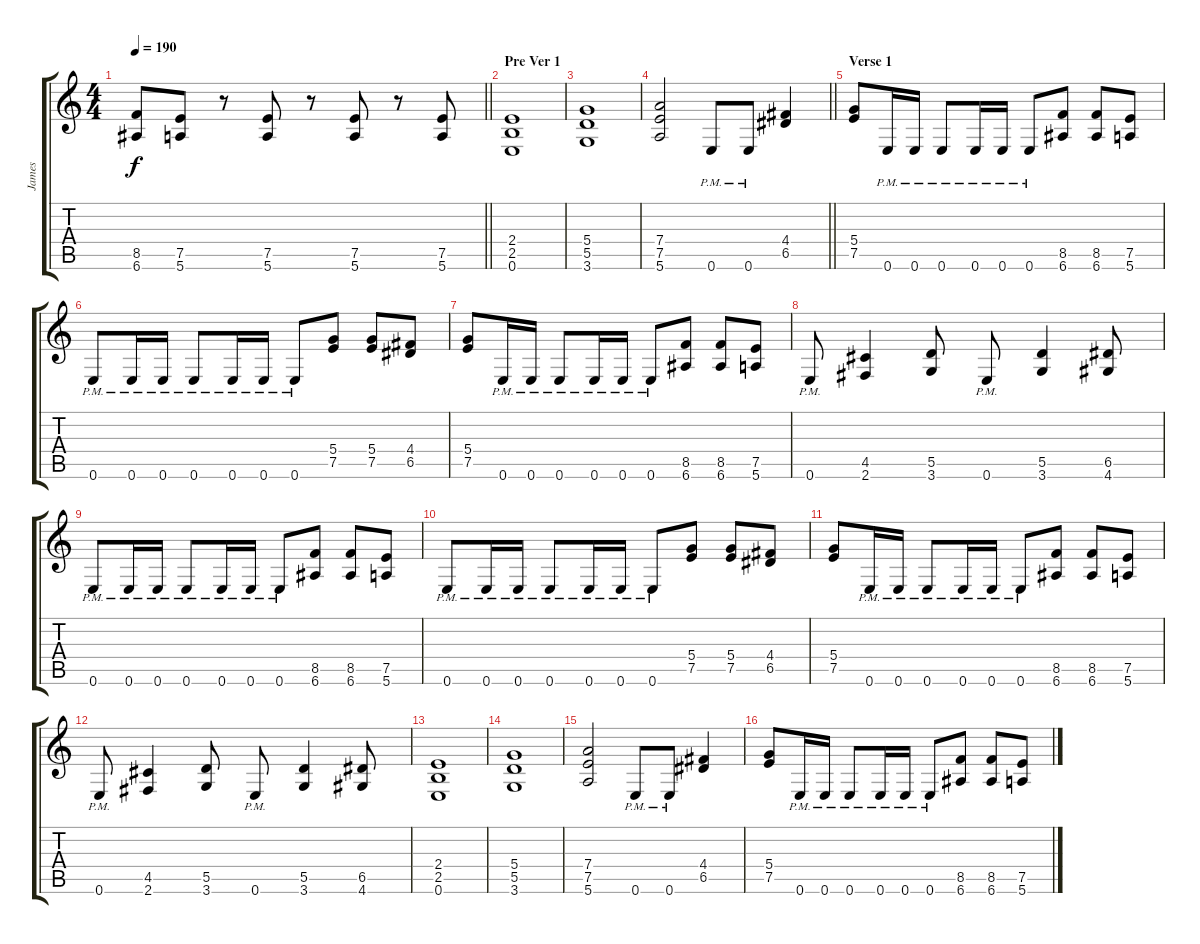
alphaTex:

\track ("James" "James") {instrument distortionguitar}
\staff {score tabs}
\tuning (E4 B3 G3 D3 A2 E2) {hide}
\ts (4 4)
\tempo 190
\clef g2
\barLineRight lightlight
\ks c
(8.5 6.6).8{dy f} (7.5 5.6).8 r.8 (7.5 5.6).8 r.8 (7.5 5.6).8 r.8 (7.5 5.6).8 |
\section ("" "Pre Ver 1")
(2.4 2.5 0.6).1 |
(5.4 5.5 3.6).1 |
\barLineRight lightlight
(7.4 7.5 5.6).2 0.6{pm}.8 0.6{pm}.8 (4.4 6.5).4 |
\section ("" "Verse 1")
(5.4 7.5).8 0.6{pm}.16 0.6{pm}.16 0.6{pm}.8 0.6{pm}.16 0.6{pm}.16 0.6{pm}.8 (8.5 6.6).8 (8.5 6.6).8 (7.5 5.6).8 |
0.6{pm}.8 0.6{pm}.16 0.6{pm}.16 0.6{pm}.8 0.6{pm}.16 0.6{pm}.16 0.6{pm}.8 (5.4 7.5).8 (5.4 7.5).8 (4.4 6.5).8 |
(5.4 7.5).8 0.6{pm}.16 0.6{pm}.16 0.6{pm}.8 0.6{pm}.16 0.6{pm}.16 0.6{pm}.8 (8.5 6.6).8 (8.5 6.6).8 (7.5 5.6).8 |
0.6{pm}.8 (4.5 2.6).4 (5.5 3.6).8 0.6{pm}.8 (5.5 3.6).4 (6.5 4.6).8 |
0.6{pm}.8 0.6{pm}.16 0.6{pm}.16 0.6{pm}.8 0.6{pm}.16 0.6{pm}.16 0.6{pm}.8 (8.5 6.6).8 (8.5 6.6).8 (7.5 5.6).8 |
0.6{pm}.8 0.6{pm}.16 0.6{pm}.16 0.6{pm}.8 0.6{pm}.16 0.6{pm}.16 0.6{pm}.8 (5.4 7.5).8 (5.4 7.5).8 (4.4 6.5).8 |
(5.4 7.5).8 0.6{pm}.16 0.6{pm}.16 0.6{pm}.8 0.6{pm}.16 0.6{pm}.16 0.6{pm}.8 (8.5 6.6).8 (8.5 6.6).8 (7.5 5.6).8 |
0.6{pm}.8 (4.5 2.6).4 (5.5 3.6).8 0.6{pm}.8 (5.5 3.6).4 (6.5 4.6).8 |
(2.4 2.5 0.6).1 |
(5.4 5.5 3.6).1 |
(7.4 7.5 5.6).2 0.6{pm}.8 0.6{pm}.8 (4.4 6.5).4 |
(5.4 7.5).8 0.6{pm}.16 0.6{pm}.16 0.6{pm}.8 0.6{pm}.16 0.6{pm}.16 0.6{pm}.8 (8.5 6.6).8 (8.5 6.6).8 (7.5 5.6).8
